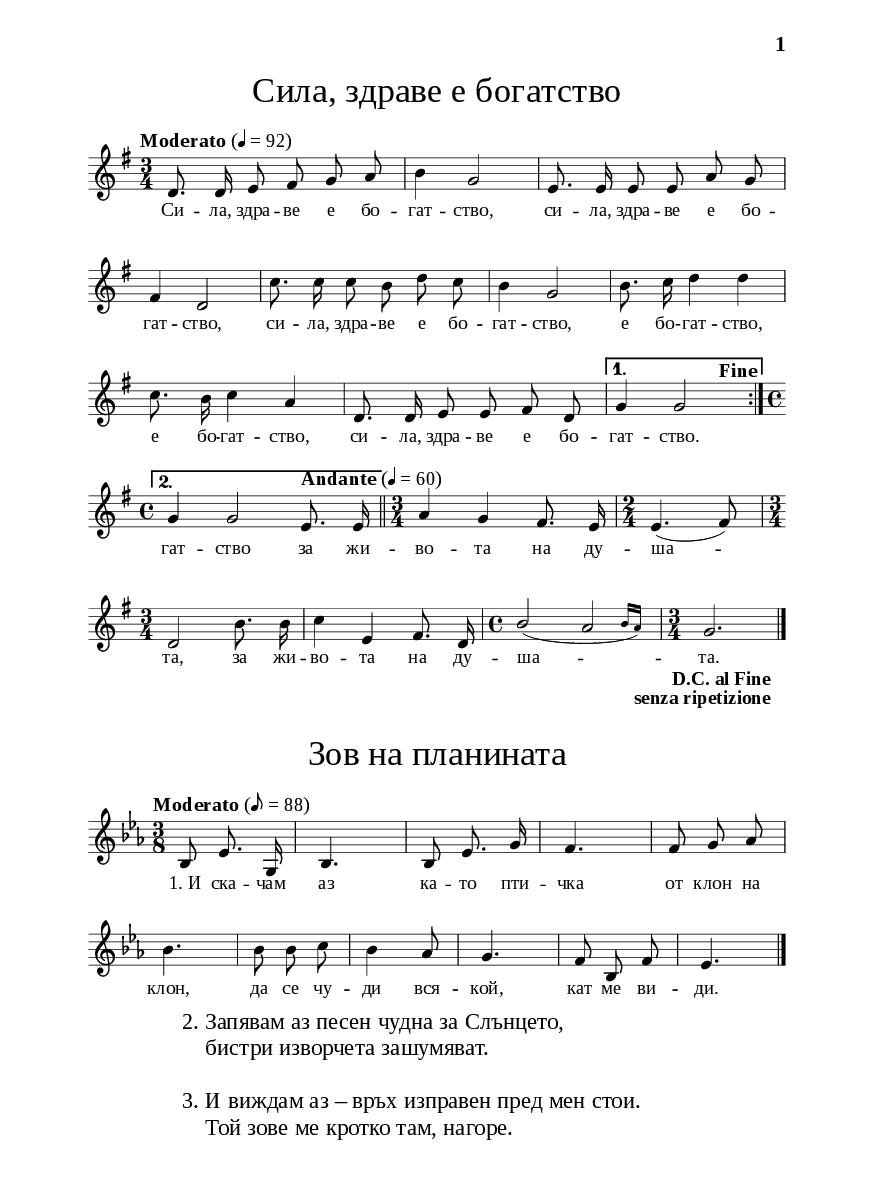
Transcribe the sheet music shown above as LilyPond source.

\version "2.24.3"

% include paper part and global functions
\include "include/globals.ily"

\bookpart {
  \label #'ref112_1
  \tocItem \markup "Сила, здраве е богатство"

 \include "include/bookpart-paper.ily"

  \score {
    \include "include/score-layout.ily"

    \new Voice \relative c' {
      \clef treble
      \key g \major
      \time 3/4
      \tempoFunc "Moderato" 4 "92"
      \autoBeamOff

      \repeat volta 2 {
        d8. d16 e8 fis8 g8 a8 | b4 g2 | e8. e16 e8 e8 a8 g8 | \break



        fis4 d2 |  c'8. c16 c8 b8 d8 c8 | b4 g2 | b8. c16 d4 d4 | \break

        c8. b16 c4 a4 |    d,8. d16 e8 e8 fis8 d8
      } \alternative {
         
        { | g4  \override Score.MetronomeMark.outside-staff-priority = #99 \override Score.MetronomeMark.X-extent=#'(5.5 . 0) \tempo "         Fine" g2 | \break }
        {
          \time 4/4 g4 g2

          \override Score.MetronomeMark.outside-staff-priority = #99
          %\override Score.MetronomeMark.X-extent=#'(-4.5 . 0)
          \tempoFunc "Andante" 4 "60"

          e8. e16
        }
      }

      \bar "||" \time 3/4  a4 g4 fis8. e16


      \time 2/4  e4. ( fis8 ) \break

      | \time 3/4  d2 b'8. b16 | c4 e,4 fis8. d16 | \time 4/4 \stemUp b'2 ( \afterGrace a2 { b16[ a] )} |
      \time 3/4  |
      g2. \bar "|."


    }



    \addlyrics {
      Си -- ла,
      здра -- ве е бо -- гат -- ство, си -- ла, здра --
      ве е бо -- гат -- ство, си -- ла, здра -- ве е
      бо -- гат -- ство, е "бо-" -- гат -- ство, е бо --
      гат -- ство, си -- ла, здра -- ве е бо -- гат --
      ство. гат -- ство за жи -- во -- та на ду -- ша
      -- та, за жи -- во -- та на ду -- ша -- та.
    }

    \header {
      title = \titleFunc #'ref_desc_12 "Сила, здраве е богатство" "Sila, zdrave e bogatstvo"
    }

    \midi{}

  } % score

  \markup \dc-two "D.C. al Fine" "senza ripetizione"

  \markup \vspace #1

  \label #'ref112_2
  \tocItem \markup "Зов на планината"

  \score {
    \include "include/score-layout.ily"


    \new Voice \relative c' {

      \clef treble
      \key es \major
      \time 3/8
      \tempoFunc "Moderato" 8 "88"
      \autoBeamOff
      bes8
      es8.  g,16 |
      bes4. |  bes8  es8. g16 |
      f4.|  f8  g8 as8 \break |
      bes4. | bes8  bes8 c8 | bes4
      as8 |  g4. | f8 bes,8 f'8 | es4. \bar "|."
    }

    \addlyrics {
      "1. И" ска -- чам аз ка -- то пти -- чка от клон на клон, да се чу -- ди вся -- кой, кат ме ви -- ди.
    }

    \header {
      title = \titleFunc #'ref_desc_9 "Зов на планината" "Zov na planinata"
    }

    \midi{}

  } % score

  \markup \abs-fontsize #11 {
    \hspace #12
    \override #`(baseline-skip . ,bgCoupletBaselineSkip)
    \column {
      \line {  2. Запявам аз  песен чудна за Слънцето, }
      \line {   "   "  бистри изворчета зашумяват.}
      \line {   "   " }
      \line {3. И виждам аз – връх изправен пред мен стои.}
      \line {   "   "  Той зове ме кротко там, нагоре.}
    }

  } % markup





} % bookpart
